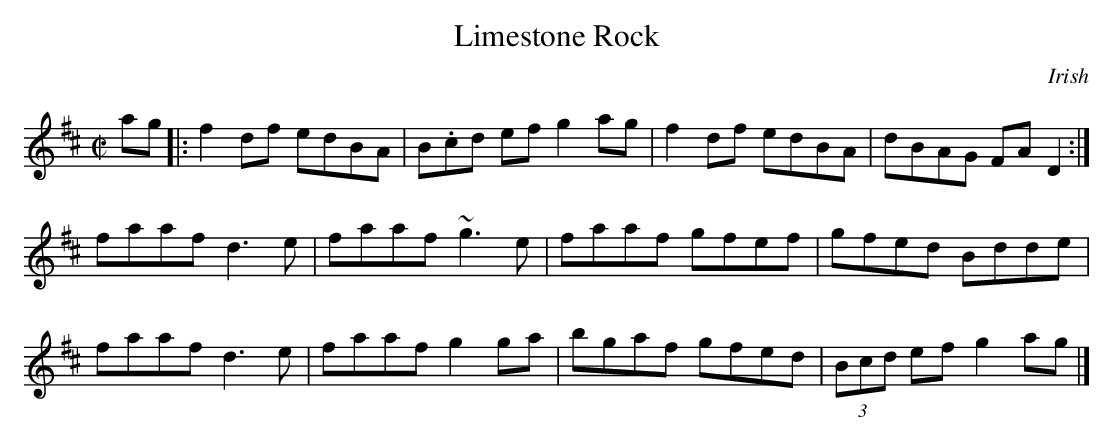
X:1
T:Limestone Rock
M:C|
K:D
ag |: f2 df edBA | B.cd ef g2 ag | f2 df edBA | dBAG FA D2 :|
faaf d3 e | faaf ~g3 e | faaf gfef | gfed Bdde |
faaf d3 e | faaf g2 ga | bgaf gfed | (3Bcd ef g2 ag |]
